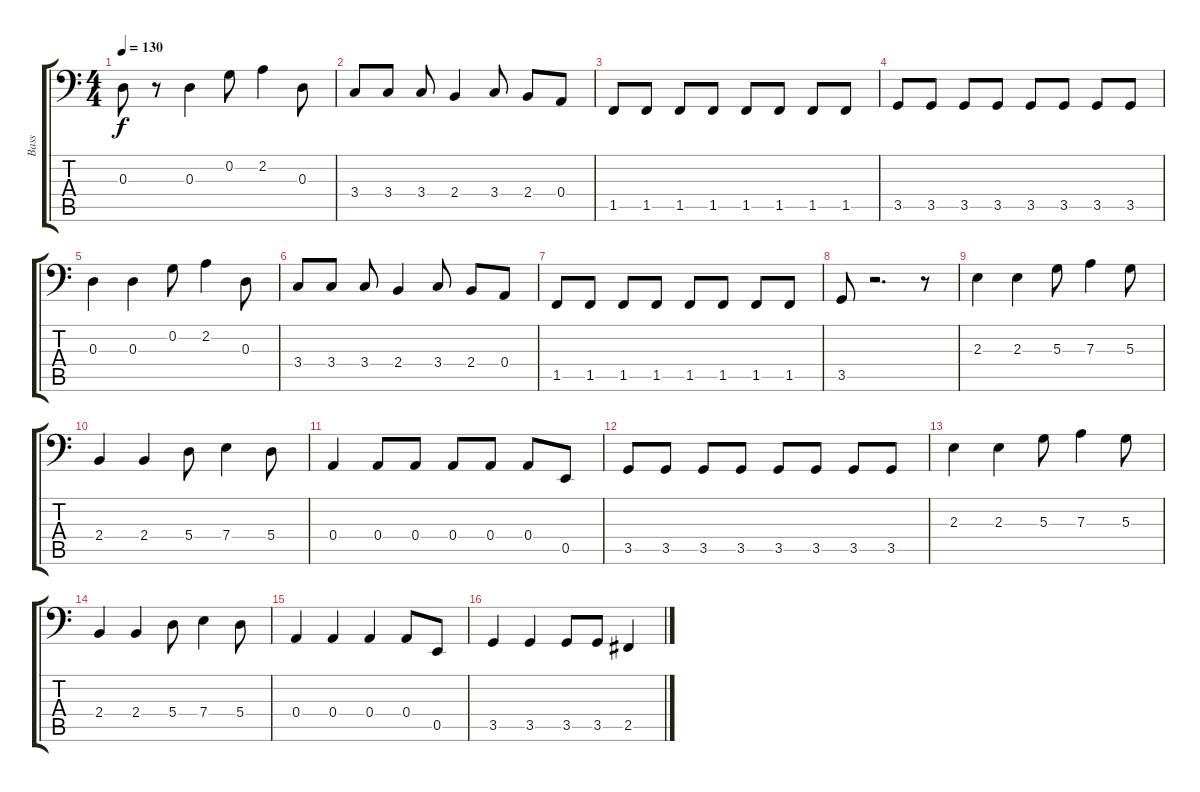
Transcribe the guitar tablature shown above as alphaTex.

\track ("Bass" "Bass") {instrument fretlessbass}
\staff {score tabs}
\tuning (C3 G2 D2 A1 E1 B0) {hide}
\ts (4 4)
\tempo 130
\clef f4
\ks c
0.3.8{dy f} r.8 0.3.4 0.2.8 2.2.4 0.3.8 |
3.4.8 3.4.8 3.4.8 2.4.4 3.4.8 2.4.8 0.4.8 |
1.5.8 1.5.8 1.5.8 1.5.8 1.5.8 1.5.8 1.5.8 1.5.8 |
3.5.8 3.5.8 3.5.8 3.5.8 3.5.8 3.5.8 3.5.8 3.5.8 |
0.3.4 0.3.4 0.2.8 2.2.4 0.3.8 |
3.4.8 3.4.8 3.4.8 2.4.4 3.4.8 2.4.8 0.4.8 |
1.5.8 1.5.8 1.5.8 1.5.8 1.5.8 1.5.8 1.5.8 1.5.8 |
3.5.8 r.2{d} r.8 |
2.3.4 2.3.4 5.3.8 7.3.4 5.3.8 |
2.4.4 2.4.4 5.4.8 7.4.4 5.4.8 |
0.4.4 0.4.8 0.4.8 0.4.8 0.4.8 0.4.8 0.5.8 |
3.5.8 3.5.8 3.5.8 3.5.8 3.5.8 3.5.8 3.5.8 3.5.8 |
2.3.4 2.3.4 5.3.8 7.3.4 5.3.8 |
2.4.4 2.4.4 5.4.8 7.4.4 5.4.8 |
0.4.4 0.4.4 0.4.4 0.4.8 0.5.8 |
3.5.4 3.5.4 3.5.8 3.5.8 2.5.4
